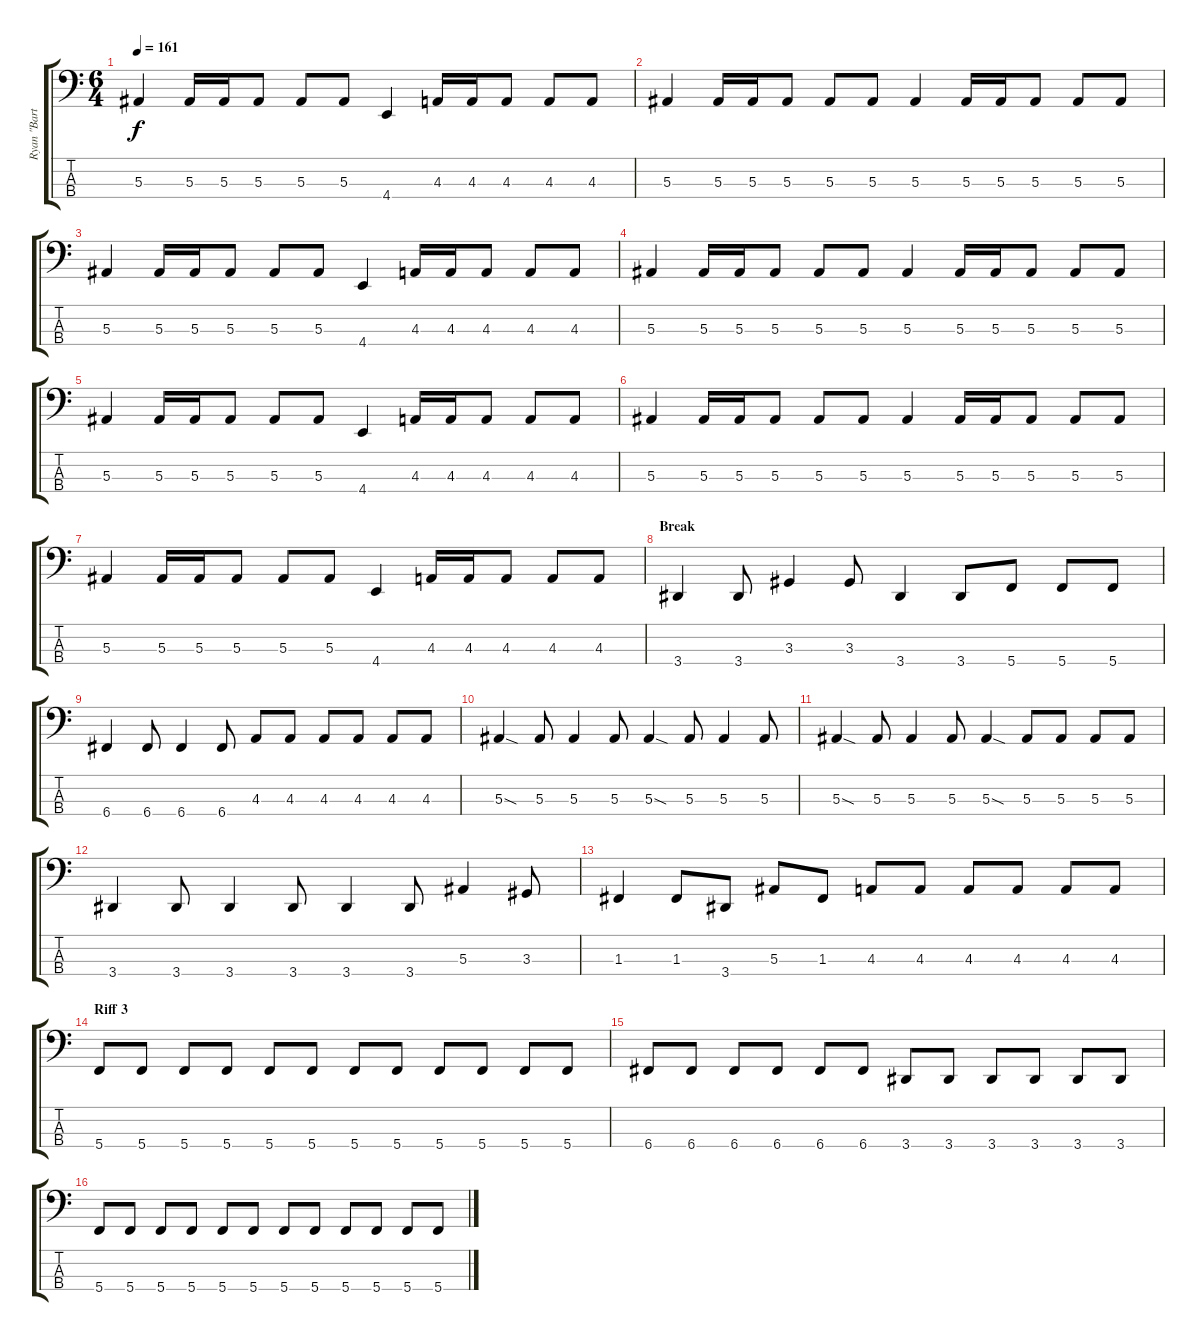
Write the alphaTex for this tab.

\track ("Ryan \"Bart\" Willams (Bass)" "Ryan \"Bart") {instrument electricbassfinger}
\staff {score tabs}
\tuning (Eb2 Bb1 F1 C1) {hide}
\ts (6 4)
\tempo 161
\clef f4
\ks c
5.3.4{dy f} 5.3.16 5.3.16 5.3.8 5.3.8 5.3.8 4.4.4 4.3.16 4.3.16 4.3.8 4.3.8 4.3.8 |
5.3.4 5.3.16 5.3.16 5.3.8 5.3.8 5.3.8 5.3.4 5.3.16 5.3.16 5.3.8 5.3.8 5.3.8 |
5.3.4 5.3.16 5.3.16 5.3.8 5.3.8 5.3.8 4.4.4 4.3.16 4.3.16 4.3.8 4.3.8 4.3.8 |
5.3.4 5.3.16 5.3.16 5.3.8 5.3.8 5.3.8 5.3.4 5.3.16 5.3.16 5.3.8 5.3.8 5.3.8 |
5.3.4 5.3.16 5.3.16 5.3.8 5.3.8 5.3.8 4.4.4 4.3.16 4.3.16 4.3.8 4.3.8 4.3.8 |
5.3.4 5.3.16 5.3.16 5.3.8 5.3.8 5.3.8 5.3.4 5.3.16 5.3.16 5.3.8 5.3.8 5.3.8 |
5.3.4 5.3.16 5.3.16 5.3.8 5.3.8 5.3.8 4.4.4 4.3.16 4.3.16 4.3.8 4.3.8 4.3.8 |
\section ("" "Break")
3.4.4 3.4.8 3.3.4 3.3.8 3.4.4 3.4.8 5.4.8 5.4.8 5.4.8 |
6.4.4 6.4.8 6.4.4 6.4.8 4.3.8 4.3.8 4.3.8 4.3.8 4.3.8 4.3.8 |
5.3{sod}.4 5.3.8 5.3.4 5.3.8 5.3{sod}.4 5.3.8 5.3.4 5.3.8 |
5.3{sod}.4 5.3.8 5.3.4 5.3.8 5.3{sod}.4 5.3.8 5.3.8 5.3.8 5.3.8 |
3.4.4 3.4.8 3.4.4 3.4.8 3.4.4 3.4.8 5.3.4 3.3.8 |
1.3.4 1.3.8 3.4.8 5.3.8 1.3.8 4.3.8 4.3.8 4.3.8 4.3.8 4.3.8 4.3.8 |
\section ("" "Riff 3")
5.4.8 5.4.8 5.4.8 5.4.8 5.4.8 5.4.8 5.4.8 5.4.8 5.4.8 5.4.8 5.4.8 5.4.8 |
6.4.8 6.4.8 6.4.8 6.4.8 6.4.8 6.4.8 3.4.8 3.4.8 3.4.8 3.4.8 3.4.8 3.4.8 |
5.4.8 5.4.8 5.4.8 5.4.8 5.4.8 5.4.8 5.4.8 5.4.8 5.4.8 5.4.8 5.4.8 5.4.8
